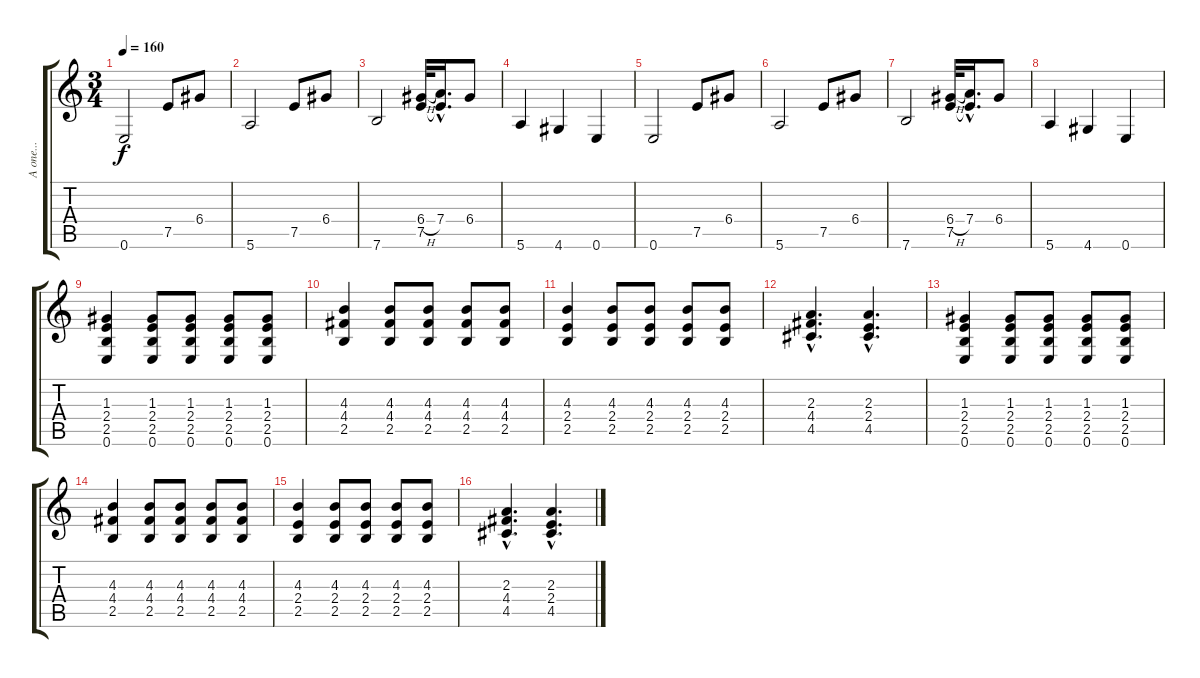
\track ("A one..." "A one...") {instrument acousticguitarsteel}
\staff {score tabs}
\tuning (E4 B3 G3 D3 A2 E2) {hide}
\ts (3 4)
\tempo 160
\clef g2
\ks c
0.6.2{dy f} 7.5.8 6.4.8 |
5.6.2 7.5.8 6.4.8 |
7.6.2 (6.4{h} 7.5).32 (7.4{hac} 7.5{hac t}).16{d} 6.4.8 |
5.6.4 4.6.4 0.6.4 |
0.6.2 7.5.8 6.4.8 |
5.6.2 7.5.8 6.4.8 |
7.6.2 (6.4{h} 7.5).32 (7.4{hac} 7.5{hac t}).16{d} 6.4.8 |
5.6.4 4.6.4 0.6.4 |
(1.3 2.4 2.5 0.6).4 (1.3 2.4 2.5 0.6).8 (1.3 2.4 2.5 0.6).8 (1.3 2.4 2.5 0.6).8 (1.3 2.4 2.5 0.6).8 |
(4.3 4.4 2.5).4 (4.3 4.4 2.5).8 (4.3 4.4 2.5).8 (4.3 4.4 2.5).8 (4.3 4.4 2.5).8 |
(4.3 2.4 2.5).4 (4.3 2.4 2.5).8 (4.3 2.4 2.5).8 (4.3 2.4 2.5).8 (4.3 2.4 2.5).8 |
(2.3{hac} 4.4{hac} 4.5{hac}).4{d} (2.3{hac} 2.4{hac} 4.5{hac}).4{d} |
(1.3 2.4 2.5 0.6).4 (1.3 2.4 2.5 0.6).8 (1.3 2.4 2.5 0.6).8 (1.3 2.4 2.5 0.6).8 (1.3 2.4 2.5 0.6).8 |
(4.3 4.4 2.5).4 (4.3 4.4 2.5).8 (4.3 4.4 2.5).8 (4.3 4.4 2.5).8 (4.3 4.4 2.5).8 |
(4.3 2.4 2.5).4 (4.3 2.4 2.5).8 (4.3 2.4 2.5).8 (4.3 2.4 2.5).8 (4.3 2.4 2.5).8 |
(2.3{hac} 4.4{hac} 4.5{hac}).4{d} (2.3{hac} 2.4{hac} 4.5{hac}).4{d}
